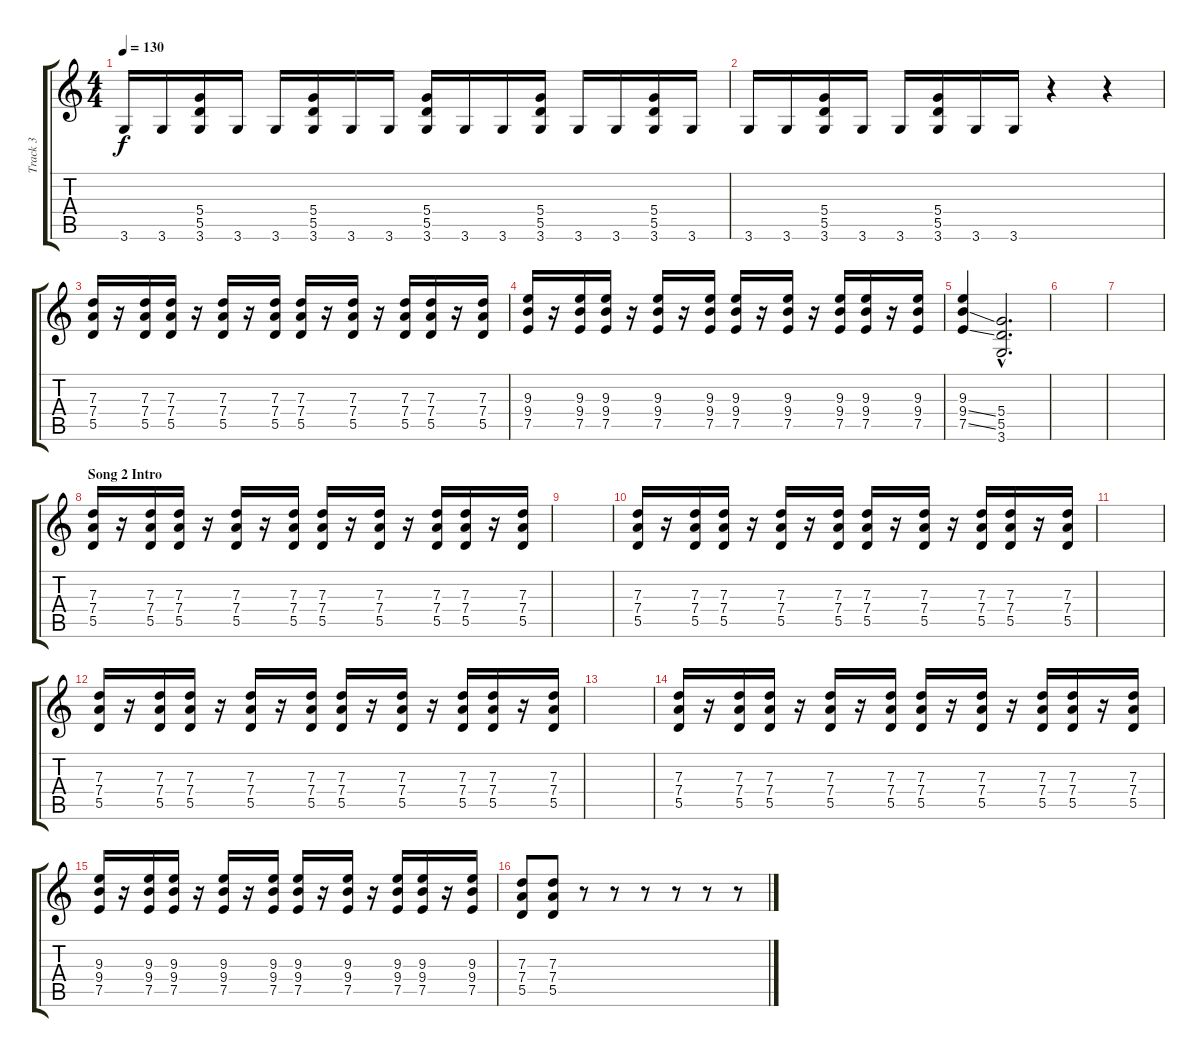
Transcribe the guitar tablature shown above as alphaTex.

\track ("Track 3" "Track 3") {instrument overdrivenguitar}
\staff {score tabs}
\tuning (E4 B3 G3 D3 A2 E2) {hide}
\ts (4 4)
\tempo 130
\clef g2
\ks c
3.6.16{dy f} 3.6.16 (5.4 5.5 3.6).16 3.6.16 3.6.16 (5.4 5.5 3.6).16 3.6.16 3.6.16 (5.4 5.5 3.6).16 3.6.16 3.6.16 (5.4 5.5 3.6).16 3.6.16 3.6.16 (5.4 5.5 3.6).16 3.6.16 |
3.6.16 3.6.16 (5.4 5.5 3.6).16 3.6.16 3.6.16 (5.4 5.5 3.6).16 3.6.16 3.6.16 r.4 r.4 |
(7.3 7.4 5.5).16{volume 9} r.16 (7.3 7.4 5.5).16 (7.3 7.4 5.5).16 r.16 (7.3 7.4 5.5).16 r.16 (7.3 7.4 5.5).16 (7.3 7.4 5.5).16 r.16 (7.3 7.4 5.5).16 r.16 (7.3 7.4 5.5).16 (7.3 7.4 5.5).16 r.16 (7.3 7.4 5.5).16 |
(9.3 9.4 7.5).16 r.16 (9.3 9.4 7.5).16 (9.3 9.4 7.5).16 r.16 (9.3 9.4 7.5).16 r.16 (9.3 9.4 7.5).16 (9.3 9.4 7.5).16 r.16 (9.3 9.4 7.5).16 r.16 (9.3 9.4 7.5).16 (9.3 9.4 7.5).16 r.16 (9.3 9.4 7.5).16 |
(9.3 9.4{ss} 7.5{ss}).4 (5.4{hac} 5.5{hac} 3.6{hac}).2{d} |
|
|
\section ("" "Song 2 Intro")
(7.3 7.4 5.5).16 r.16 (7.3 7.4 5.5).16 (7.3 7.4 5.5).16 r.16 (7.3 7.4 5.5).16 r.16 (7.3 7.4 5.5).16 (7.3 7.4 5.5).16 r.16 (7.3 7.4 5.5).16 r.16 (7.3 7.4 5.5).16 (7.3 7.4 5.5).16 r.16 (7.3 7.4 5.5).16 |
|
(7.3 7.4 5.5).16 r.16 (7.3 7.4 5.5).16 (7.3 7.4 5.5).16 r.16 (7.3 7.4 5.5).16 r.16 (7.3 7.4 5.5).16 (7.3 7.4 5.5).16 r.16 (7.3 7.4 5.5).16 r.16 (7.3 7.4 5.5).16 (7.3 7.4 5.5).16 r.16 (7.3 7.4 5.5).16 |
|
(7.3 7.4 5.5).16 r.16 (7.3 7.4 5.5).16 (7.3 7.4 5.5).16 r.16 (7.3 7.4 5.5).16 r.16 (7.3 7.4 5.5).16 (7.3 7.4 5.5).16 r.16 (7.3 7.4 5.5).16 r.16 (7.3 7.4 5.5).16 (7.3 7.4 5.5).16 r.16 (7.3 7.4 5.5).16 |
|
(7.3 7.4 5.5).16 r.16 (7.3 7.4 5.5).16 (7.3 7.4 5.5).16 r.16 (7.3 7.4 5.5).16 r.16 (7.3 7.4 5.5).16 (7.3 7.4 5.5).16 r.16 (7.3 7.4 5.5).16 r.16 (7.3 7.4 5.5).16 (7.3 7.4 5.5).16 r.16 (7.3 7.4 5.5).16 |
(9.3 9.4 7.5).16 r.16 (9.3 9.4 7.5).16 (9.3 9.4 7.5).16 r.16 (9.3 9.4 7.5).16 r.16 (9.3 9.4 7.5).16 (9.3 9.4 7.5).16 r.16 (9.3 9.4 7.5).16 r.16 (9.3 9.4 7.5).16 (9.3 9.4 7.5).16 r.16 (9.3 9.4 7.5).16 |
(7.3 7.4 5.5).8 (7.3 7.4 5.5).8 r.8 r.8 r.8 r.8 r.8 r.8
